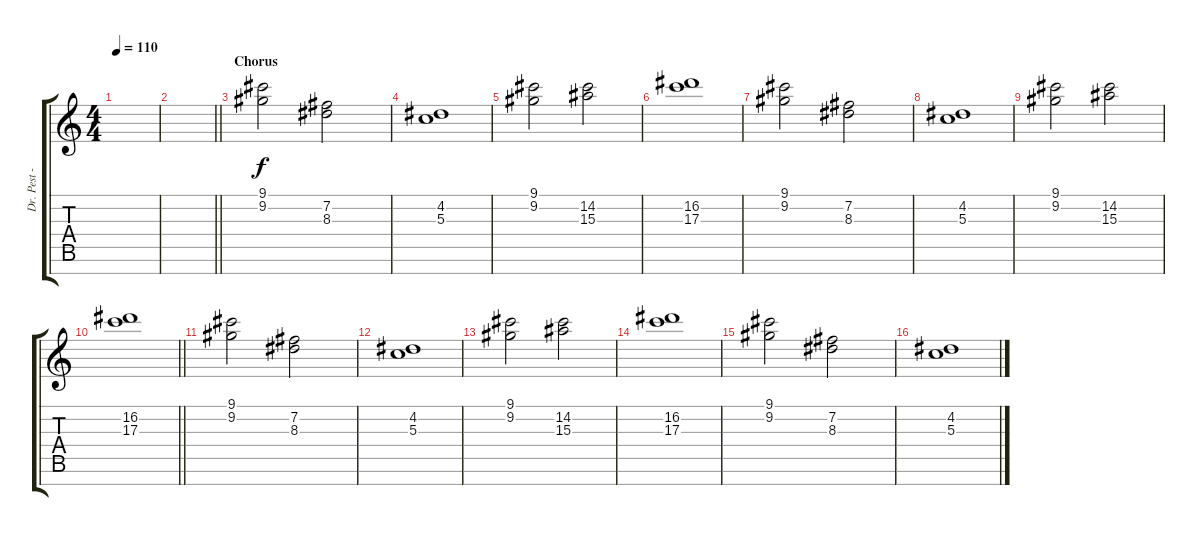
\track ("Dr. Pest - Synth" "Dr. Pest -") {instrument brightacousticpiano}
\staff {score tabs}
\tuning (E5 B4 G4 D4 A3 E3 B2) {hide}
\ts (4 4)
\tempo 110
\clef g2
\ks c
|
\barLineRight lightlight
|
\section ("" "Chorus")
(9.1 9.2).2{volume 10 instrument stringensemble1} (7.2 8.3).2 |
(4.2 5.3).1 |
(9.1 9.2).2 (14.2 15.3).2 |
(16.2 17.3).1 |
(9.1 9.2).2 (7.2 8.3).2 |
(4.2 5.3).1 |
(9.1 9.2).2 (14.2 15.3).2 |
\barLineRight lightlight
(16.2 17.3).1 |
(9.1 9.2).2{volume 10 instrument stringensemble1} (7.2 8.3).2 |
(4.2 5.3).1 |
(9.1 9.2).2 (14.2 15.3).2 |
(16.2 17.3).1 |
(9.1 9.2).2 (7.2 8.3).2 |
(4.2 5.3).1
